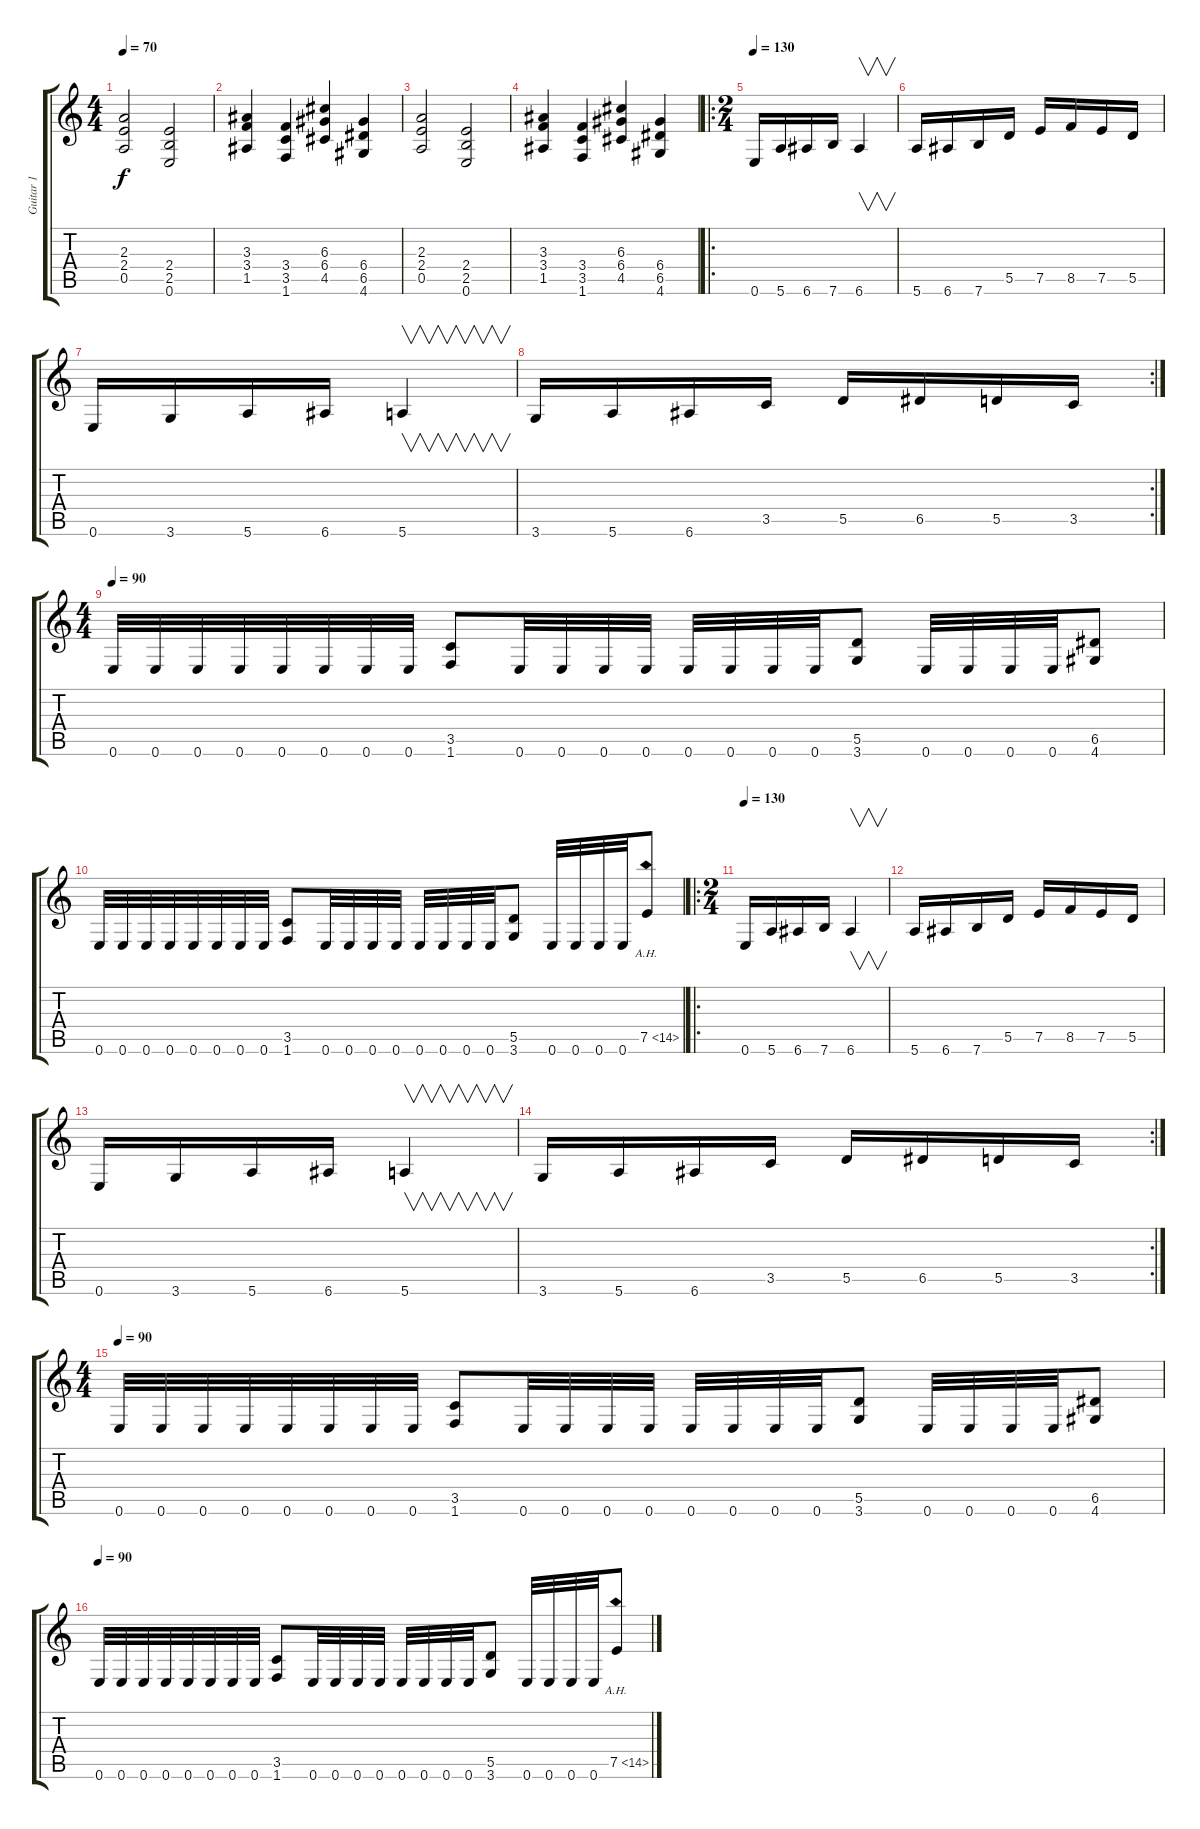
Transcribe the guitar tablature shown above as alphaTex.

\track ("Guitar 1" "Guitar 1") {instrument distortionguitar}
\staff {score tabs}
\tuning (E4 B3 G3 D3 A2 E2) {hide}
\ts (4 4)
\tempo 70
\clef g2
\ks c
(2.3 2.4 0.5).2{dy f} (2.4 2.5 0.6).2 |
(3.3 3.4 1.5).4 (3.4 3.5 1.6).4 (6.3 6.4 4.5).4 (6.4 6.5 4.6).4 |
(2.3 2.4 0.5).2 (2.4 2.5 0.6).2 |
(3.3 3.4 1.5).4 (3.4 3.5 1.6).4 (6.3 6.4 4.5).4 (6.4 6.5 4.6).4 |
\ro
\ts (2 4)
\tempo 130
0.6.16 5.6.16 6.6.16 7.6.16 6.6.4{v} |
5.6.16 6.6.16 7.6.16 5.5.16 7.5.16 8.5.16 7.5.16 5.5.16 |
0.6.16 3.6.16 5.6.16 6.6.16 5.6.4{v} |
\rc 2
3.6.16 5.6.16 6.6.16 3.5.16 5.5.16 6.5.16 5.5.16 3.5.16 |
\ts (4 4)
\tempo 90
0.6.32 0.6.32 0.6.32 0.6.32 0.6.32 0.6.32 0.6.32 0.6.32 (3.5 1.6).8 0.6.32 0.6.32 0.6.32 0.6.32 0.6.32 0.6.32 0.6.32 0.6.32 (5.5 3.6).8 0.6.32 0.6.32 0.6.32 0.6.32 (6.5 4.6).8 |
0.6.32 0.6.32 0.6.32 0.6.32 0.6.32 0.6.32 0.6.32 0.6.32 (3.5 1.6).8 0.6.32 0.6.32 0.6.32 0.6.32 0.6.32 0.6.32 0.6.32 0.6.32 (5.5 3.6).8 0.6.32 0.6.32 0.6.32 0.6.32 7.5{ah 7}.8 |
\ro
\ts (2 4)
\tempo 130
0.6.16 5.6.16 6.6.16 7.6.16 6.6.4{v} |
5.6.16 6.6.16 7.6.16 5.5.16 7.5.16 8.5.16 7.5.16 5.5.16 |
0.6.16 3.6.16 5.6.16 6.6.16 5.6.4{v} |
\rc 2
3.6.16 5.6.16 6.6.16 3.5.16 5.5.16 6.5.16 5.5.16 3.5.16 |
\ts (4 4)
\tempo 90
0.6.32 0.6.32 0.6.32 0.6.32 0.6.32 0.6.32 0.6.32 0.6.32 (3.5 1.6).8 0.6.32 0.6.32 0.6.32 0.6.32 0.6.32 0.6.32 0.6.32 0.6.32 (5.5 3.6).8 0.6.32 0.6.32 0.6.32 0.6.32 (6.5 4.6).8 |
\tempo 90
0.6.32 0.6.32 0.6.32 0.6.32 0.6.32 0.6.32 0.6.32 0.6.32 (3.5 1.6).8 0.6.32 0.6.32 0.6.32 0.6.32 0.6.32 0.6.32 0.6.32 0.6.32 (5.5 3.6).8 0.6.32 0.6.32 0.6.32 0.6.32 7.5{ah 7}.8
